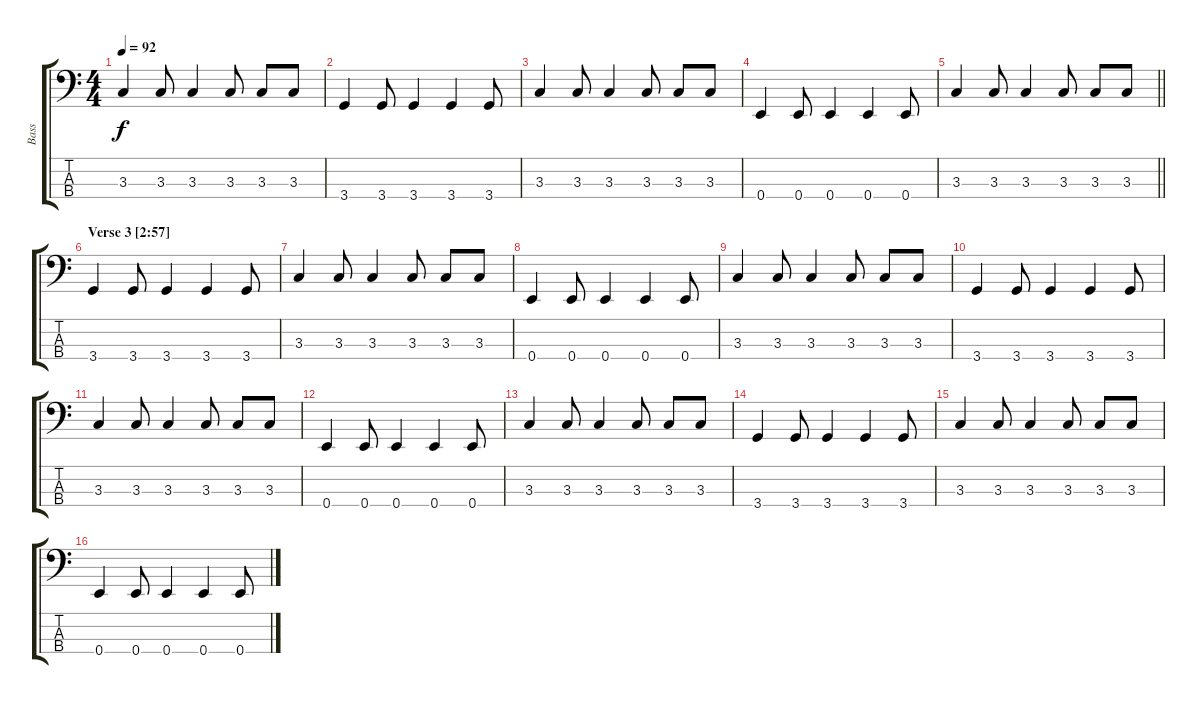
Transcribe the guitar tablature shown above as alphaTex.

\track ("Bass" "Bass") {instrument electricbassfinger}
\staff {score tabs}
\tuning (G2 D2 A1 E1) {hide}
\ts (4 4)
\tempo 92
\clef f4
\ks c
3.3.4{dy f} 3.3.8 3.3.4 3.3.8 3.3.8 3.3.8 |
3.4.4 3.4.8 3.4.4 3.4.4 3.4.8 |
3.3.4 3.3.8 3.3.4 3.3.8 3.3.8 3.3.8 |
0.4.4 0.4.8 0.4.4 0.4.4 0.4.8 |
\barLineRight lightlight
3.3.4 3.3.8 3.3.4 3.3.8 3.3.8 3.3.8 |
\section ("" "Verse 3 [2:57]")
3.4.4 3.4.8 3.4.4 3.4.4 3.4.8 |
3.3.4 3.3.8 3.3.4 3.3.8 3.3.8 3.3.8 |
0.4.4 0.4.8 0.4.4 0.4.4 0.4.8 |
3.3.4 3.3.8 3.3.4 3.3.8 3.3.8 3.3.8 |
3.4.4 3.4.8 3.4.4 3.4.4 3.4.8 |
3.3.4 3.3.8 3.3.4 3.3.8 3.3.8 3.3.8 |
0.4.4 0.4.8 0.4.4 0.4.4 0.4.8 |
3.3.4 3.3.8 3.3.4 3.3.8 3.3.8 3.3.8 |
3.4.4 3.4.8 3.4.4 3.4.4 3.4.8 |
3.3.4 3.3.8 3.3.4 3.3.8 3.3.8 3.3.8 |
0.4.4 0.4.8 0.4.4 0.4.4 0.4.8
